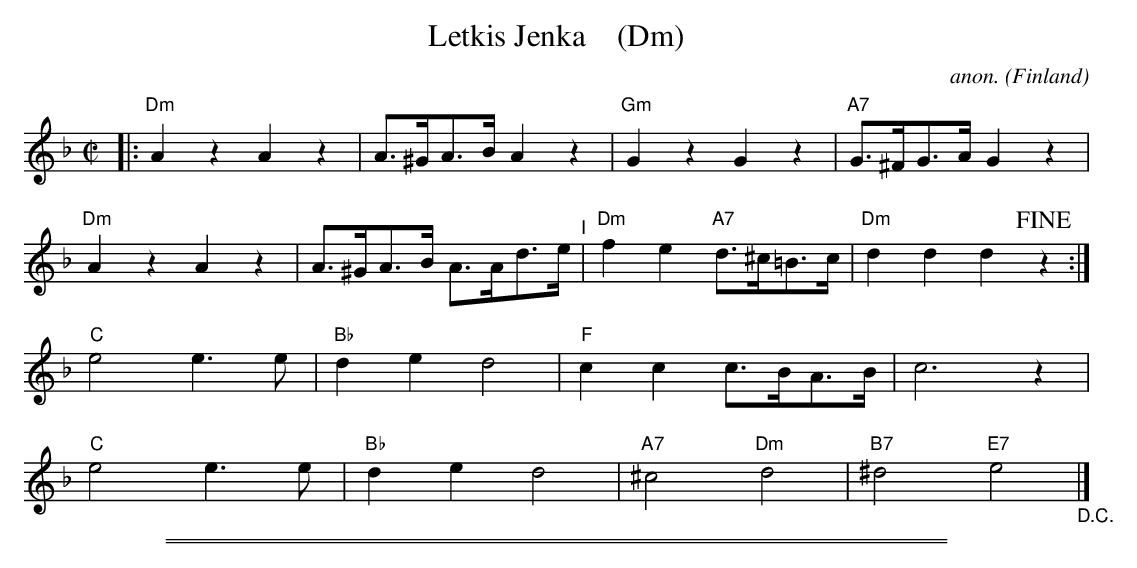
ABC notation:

X:1
T: Letkis Jenka    (Dm)
C: anon.
O: Finland
M: C|
L: 1/8
K: Dm
|:\
"Dm"A2 z2 A2 z2 | A>^GA>B A2 z2 | "Gm"G2 z2 G2 z2 | "A7"G>^FG>A G2 z2 |
"Dm"A2 z2 A2 z2 | A>^GA>B A>Ad>e "^I"| "Dm"f2 e2 "A7"d>^c=B>c | "Dm"d2 d2 d2 !fine!z2 :|
"C"e4 e3e | "Bb"d2e2 d4 | "F"c2c2 c>BA>B | c6 z2 |
"C"e4 e3e | "Bb"d2e2 d4 | "A7"^c4 "Dm"d4 | "B7"^d4 "E7"e4 "_D.C."|]
